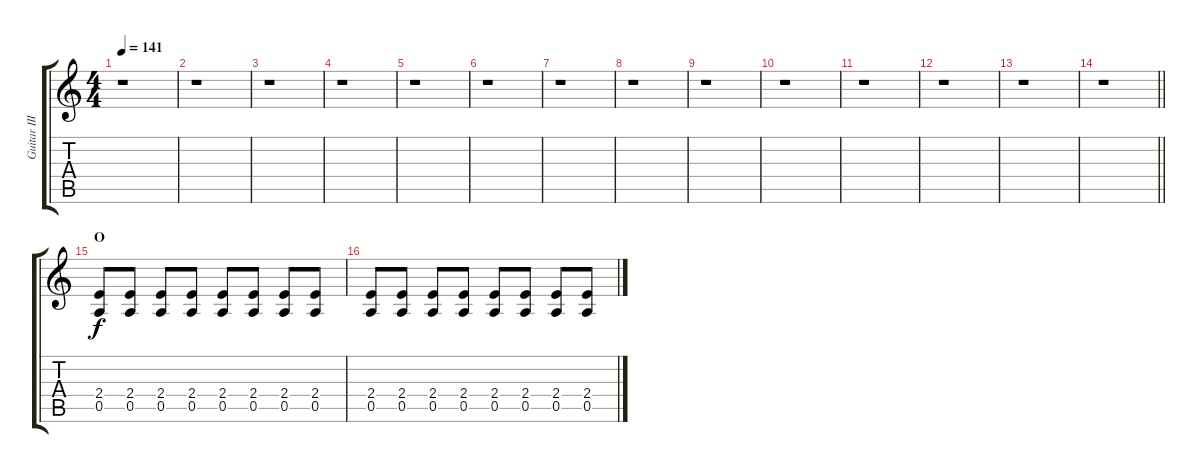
\track ("Guitar III - (Piano)" "Guitar III") {instrument distortionguitar}
\staff {score tabs}
\tuning (E4 B3 G3 D3 A2 E2) {hide}
\ts (4 4)
\tempo 141
\clef g2
\ks c
r.1{dy f} |
r.1 |
r.1 |
r.1 |
r.1 |
r.1 |
r.1 |
r.1 |
r.1 |
r.1 |
r.1 |
r.1 |
r.1 |
\barLineRight lightlight
r.1 |
\section ("" "O")
(2.4 0.5).8 (2.4 0.5).8 (2.4 0.5).8 (2.4 0.5).8 (2.4 0.5).8 (2.4 0.5).8 (2.4 0.5).8 (2.4 0.5).8 |
(2.4 0.5).8 (2.4 0.5).8 (2.4 0.5).8 (2.4 0.5).8 (2.4 0.5).8 (2.4 0.5).8 (2.4 0.5).8 (2.4 0.5).8
